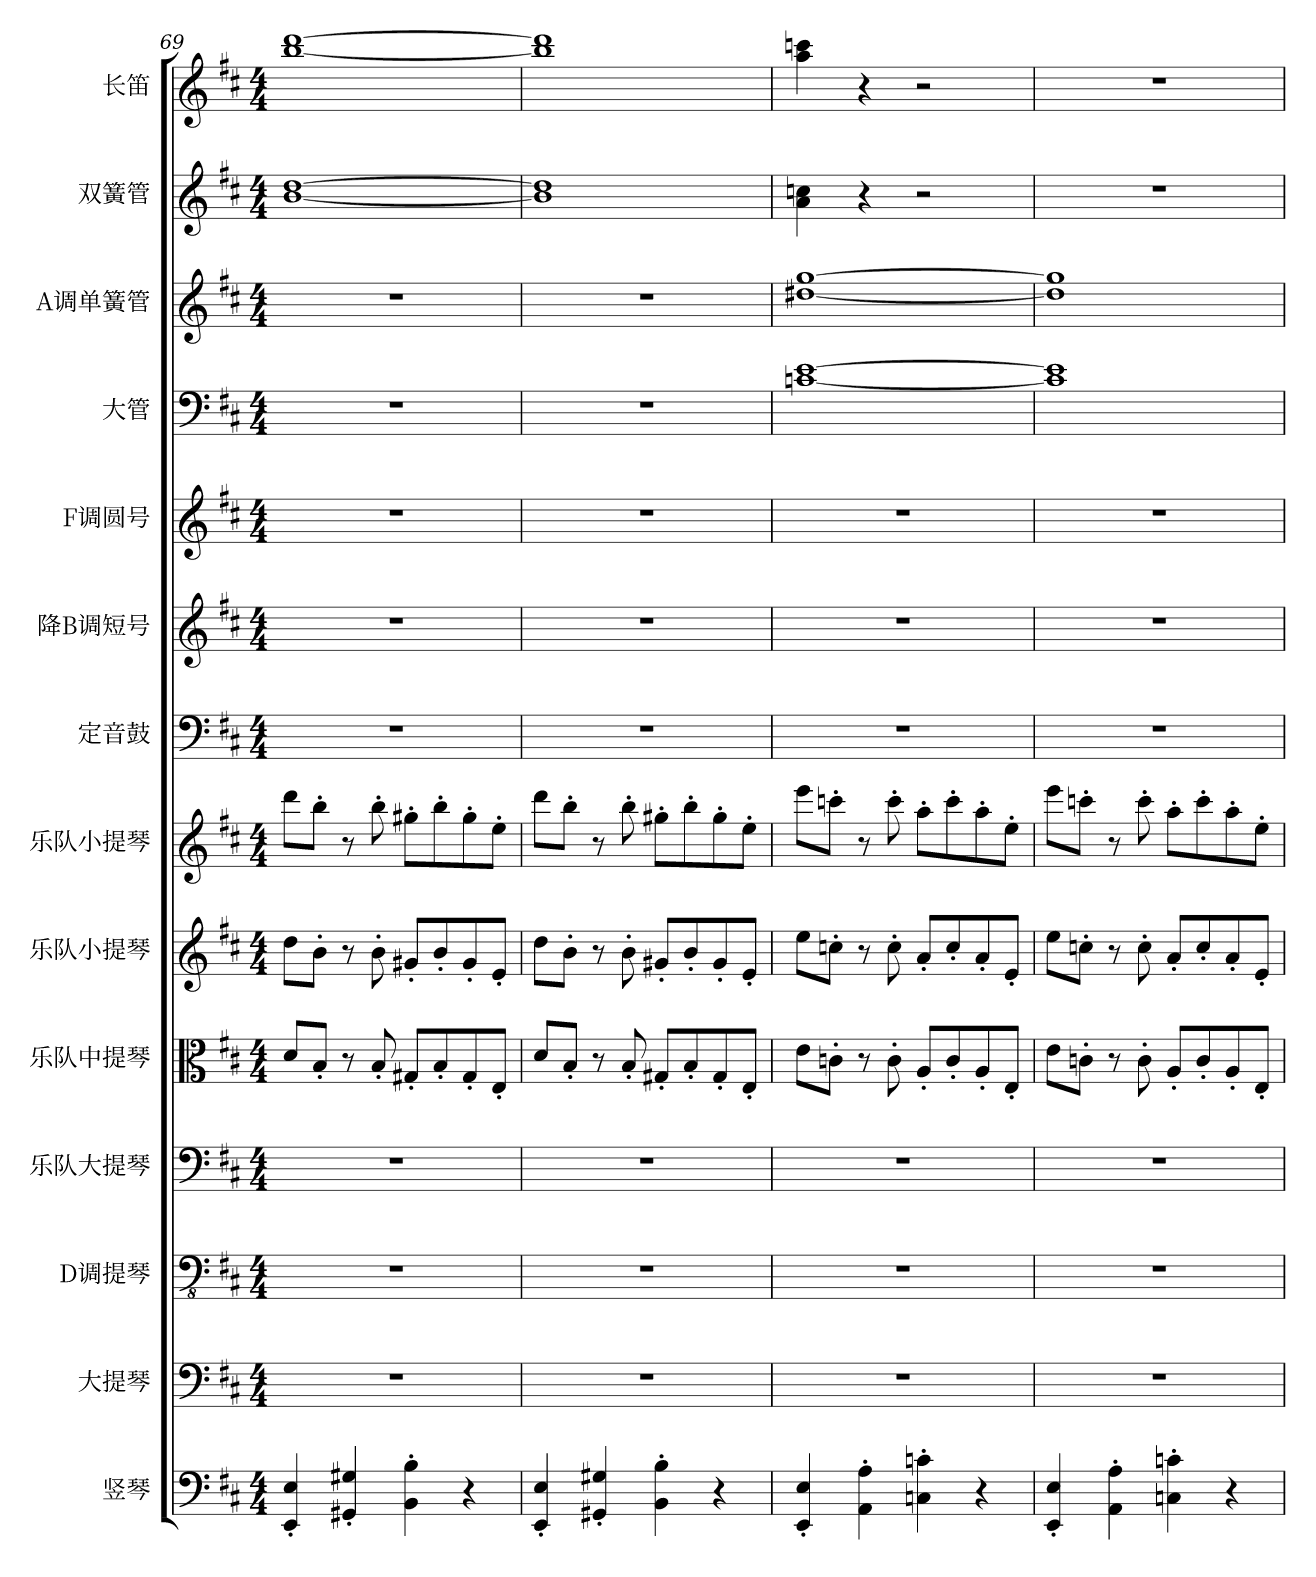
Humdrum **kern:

**kern	**kern	**kern	**kern	**kern	**kern	**kern	**kern	**kern	**kern	**kern	**kern	**kern	**kern
*part14	*part13	*part12	*part11	*part10	*part9	*part8	*part7	*part6	*part5	*part4	*part3	*part2	*part1
*staff14	*staff13	*staff12	*staff11	*staff10	*staff9	*staff8	*staff7	*staff6	*staff5	*staff4	*staff3	*staff2	*staff1
*I"竖琴	*I"大提琴	*I"D调提琴	*I"乐队大提琴	*I"乐队中提琴	*I"乐队小提琴	*I"乐队小提琴	*I"定音鼓	*I"降B调短号	*I"F调圆号	*I"大管	*I"A调单簧管	*I"双簧管	*I"长笛
*clefF4	*clefF4	*clefFv4	*clefF4	*clefC3	*clefG2	*clefG2	*clefF4	*clefG2	*clefG2	*clefF4	*clefG2	*clefG2	*clefG2
*	*	*ITrd7c12	*	*	*	*	*	*ITrd1c2	*ITrd4c7	*	*ITrd2c3	*	*
*k[f#c#]	*k[f#c#]	*k[f#c#]	*k[f#c#]	*k[f#c#]	*k[f#c#]	*k[f#c#]	*k[f#c#]	*k[]	*k[f#]	*k[f#c#]	*k[f#c#g#d#a#]	*k[f#c#]	*k[f#c#]
*M4/4	*M4/4	*M4/4	*M4/4	*M4/4	*M4/4	*M4/4	*M4/4	*M4/4	*M4/4	*M4/4	*M4/4	*M4/4	*M4/4
=69	=69	=69	=69	=69	=69	=69	=69	=69	=69	=69	=69	=69	=69
4EE/' 4E/'	1r	1r	1r	8d/L	8dd\L	8ddd\L	1r	1r	1r	1r	1r	[1b [1dd	[1bb [1ddd
.	.	.	.	8B'/J	8b'\J	8bb'\J	.	.	.	.	.	.	.
4GG#X/' 4G#X/'	.	.	.	8r	8r	8r	.	.	.	.	.	.	.
.	.	.	.	8B'/	8b'\	8bb'\	.	.	.	.	.	.	.
4BB\' 4B\'	.	.	.	8G#X'/L	8g#X'/L	8gg#X'\L	.	.	.	.	.	.	.
.	.	.	.	8B'/	8b'/	8bb'\	.	.	.	.	.	.	.
4r	.	.	.	8G#'/	8g#'/	8gg#'\	.	.	.	.	.	.	.
.	.	.	.	8E'/J	8e'/J	8ee'\J	.	.	.	.	.	.	.
=70	=70	=70	=70	=70	=70	=70	=70	=70	=70	=70	=70	=70	=70
4EE/' 4E/'	1r	1r	1r	8d/L	8dd\L	8ddd\L	1r	1r	1r	1r	1r	1b] 1dd]	1bb] 1ddd]
.	.	.	.	8B'/J	8b'\J	8bb'\J	.	.	.	.	.	.	.
4GG#X/' 4G#X/'	.	.	.	8r	8r	8r	.	.	.	.	.	.	.
.	.	.	.	8B'/	8b'\	8bb'\	.	.	.	.	.	.	.
4BB\' 4B\'	.	.	.	8G#X'/L	8g#X'/L	8gg#X'\L	.	.	.	.	.	.	.
.	.	.	.	8B'/	8b'/	8bb'\	.	.	.	.	.	.	.
4r	.	.	.	8G#'/	8g#'/	8gg#'\	.	.	.	.	.	.	.
.	.	.	.	8E'/J	8e'/J	8ee'\J	.	.	.	.	.	.	.
=71	=71	=71	=71	=71	=71	=71	=71	=71	=71	=71	=71	=71	=71
*	*	*	*	*	*	*	*	*	*	*	*	*	*MM170
4EE/' 4E/'	1r	1r	1r	8e\L	8ee\L	8eee\L	1r	1r	1r	[1cn [1e	[1b#X [1ee	4a\ 4ccn\	4aa\ 4cccn\
.	.	.	.	8cn'\J	8ccn'\J	8cccn'\J	.	.	.	.	.	.	.
4AA\' 4A\'	.	.	.	8r	8r	8r	.	.	.	.	.	4r	4r
.	.	.	.	8c'\	8cc'\	8ccc'\	.	.	.	.	.	.	.
4Cn\' 4cn\'	.	.	.	8A'/L	8a'/L	8aa'\L	.	.	.	.	.	2r	2r
.	.	.	.	8c'/	8cc'/	8ccc'\	.	.	.	.	.	.	.
4r	.	.	.	8A'/	8a'/	8aa'\	.	.	.	.	.	.	.
.	.	.	.	8E'/J	8e'/J	8ee'\J	.	.	.	.	.	.	.
!!LO:PB:g=z
=72	=72	=72	=72	=72	=72	=72	=72	=72	=72	=72	=72	=72	=72
4EE/' 4E/'	1r	1r	1r	8e\L	8ee\L	8eee\L	1r	1r	1r	1c] 1e]	1b#] 1ee]	1r	1r
.	.	.	.	8cn'\J	8ccn'\J	8cccn'\J	.	.	.	.	.	.	.
4AA\' 4A\'	.	.	.	8r	8r	8r	.	.	.	.	.	.	.
.	.	.	.	8c'\	8cc'\	8ccc'\	.	.	.	.	.	.	.
4Cn\' 4cn\'	.	.	.	8A'/L	8a'/L	8aa'\L	.	.	.	.	.	.	.
.	.	.	.	8c'/	8cc'/	8ccc'\	.	.	.	.	.	.	.
4r	.	.	.	8A'/	8a'/	8aa'\	.	.	.	.	.	.	.
.	.	.	.	8E'/J	8e'/J	8ee'\J	.	.	.	.	.	.	.
=	=	=	=	=	=	=	=	=	=	=	=	=	=
*-	*-	*-	*-	*-	*-	*-	*-	*-	*-	*-	*-	*-	*-
